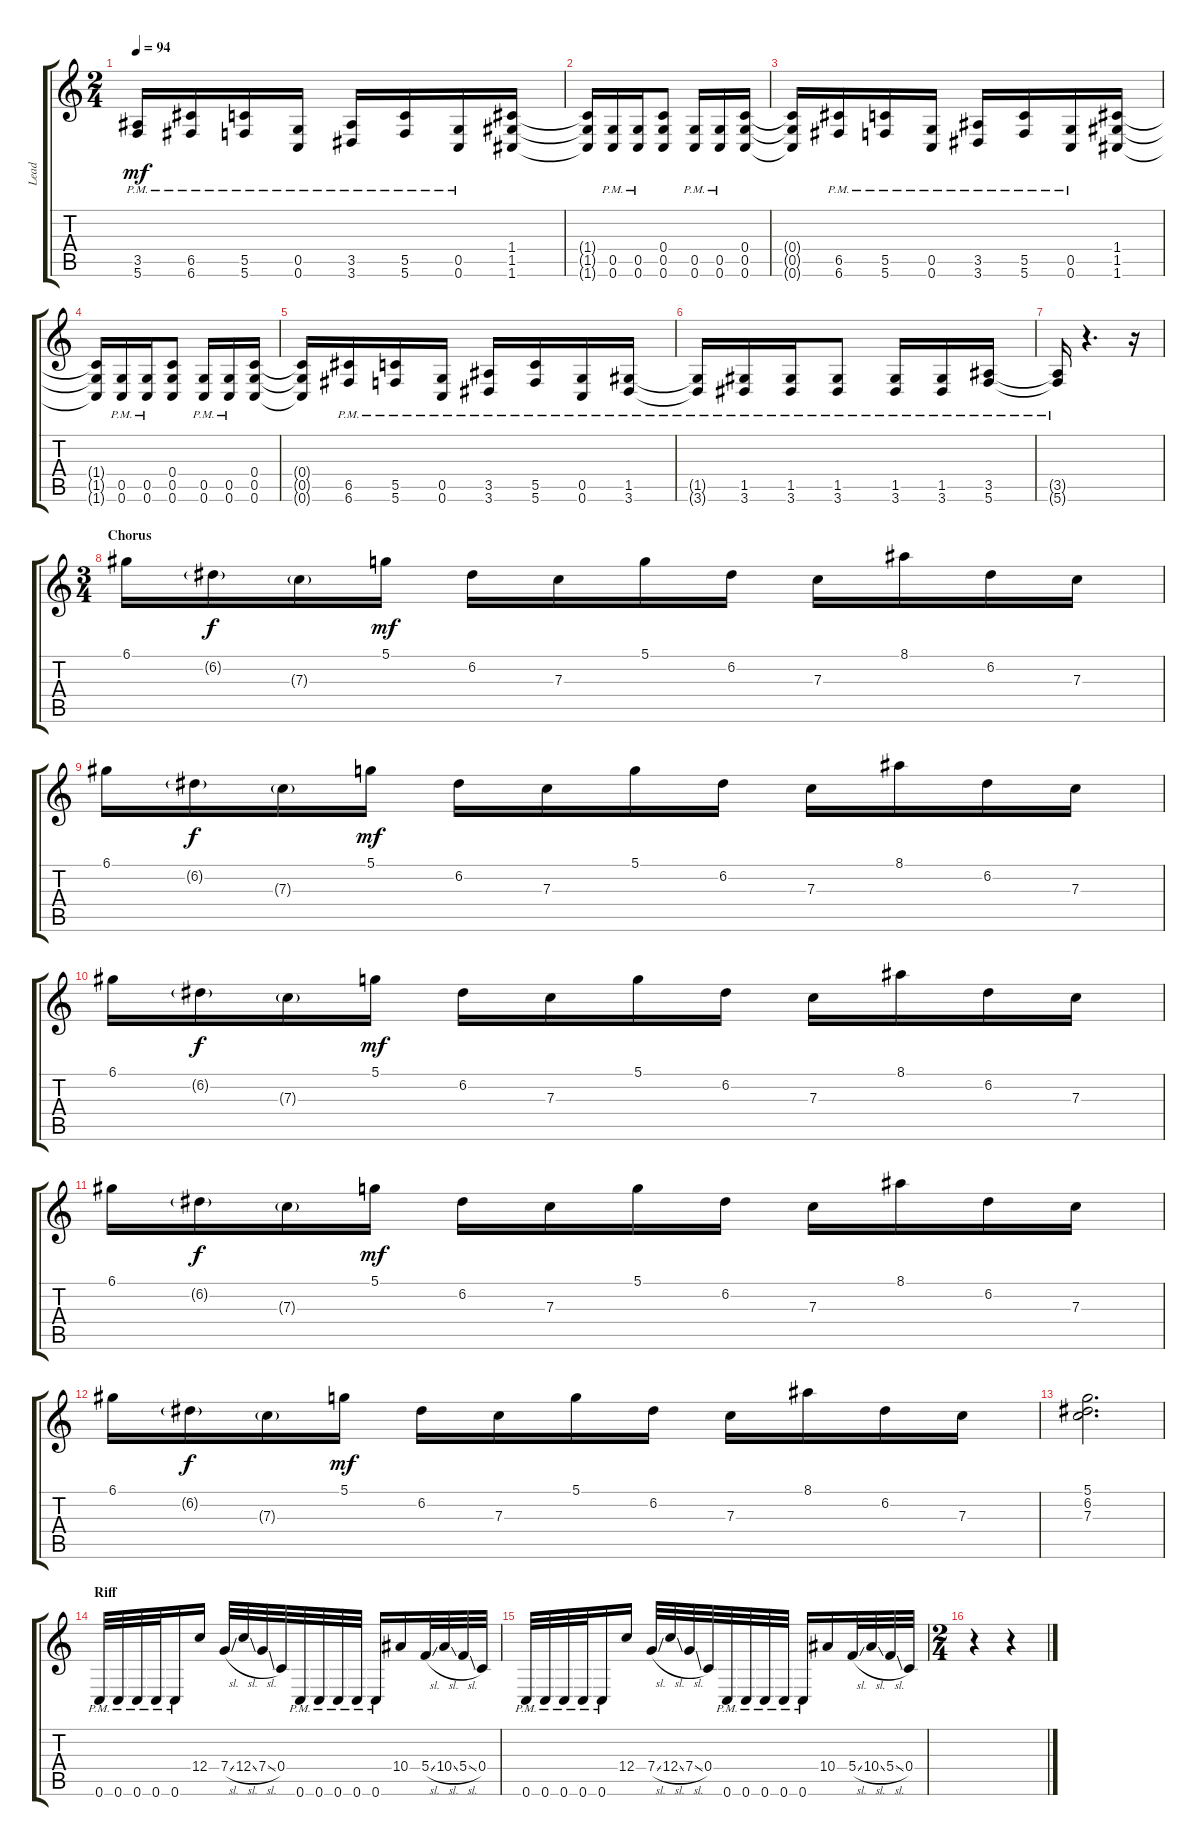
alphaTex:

\track ("Lead" "Lead") {instrument overdrivenguitar}
\staff {score tabs}
\tuning (D4 A3 F3 C3 G2 C2) {hide}
\ts (2 4)
\tempo 94
\clef g2
\ks c
(3.5{pm t} 5.6{pm t}).16{dy mf} (6.5{pm} 6.6{pm}).16 (5.5{pm} 5.6{pm}).16 (0.5{pm} 0.6{pm}).16 (3.5{pm} 3.6{pm}).16 (5.5{pm} 5.6{pm}).16 (0.5{pm} 0.6{pm}).16 (1.4 1.5 1.6).16 |
(1.4{t} 1.5{t} 1.6{t}).16 (0.5{pm} 0.6{pm}).16 (0.5{pm} 0.6{pm}).16 (0.4 0.5 0.6).8 (0.5{pm} 0.6{pm}).16 (0.5{pm} 0.6{pm}).16 (0.4 0.5 0.6).16 |
(0.4{t} 0.5{t} 0.6{t}).16 (6.5{pm} 6.6{pm}).16 (5.5{pm} 5.6{pm}).16 (0.5{pm} 0.6{pm}).16 (3.5{pm} 3.6{pm}).16 (5.5{pm} 5.6{pm}).16 (0.5{pm} 0.6{pm}).16 (1.4 1.5 1.6).16 |
(1.4{t} 1.5{t} 1.6{t}).16 (0.5{pm} 0.6{pm}).16 (0.5{pm} 0.6{pm}).16 (0.4 0.5 0.6).8 (0.5{pm} 0.6{pm}).16 (0.5{pm} 0.6{pm}).16 (0.4 0.5 0.6).16 |
(0.4{t} 0.5{t} 0.6{t}).16 (6.5{pm} 6.6{pm}).16 (5.5{pm} 5.6{pm}).16 (0.5{pm} 0.6{pm}).16 (3.5{pm} 3.6{pm}).16 (5.5{pm} 5.6{pm}).16 (0.5{pm} 0.6{pm}).16 (1.5{pm} 3.6{pm}).16 |
(1.5{pm t} 3.6{pm t}).16 (1.5{pm} 3.6{pm}).16 (1.5{pm} 3.6{pm}).16 (1.5{pm} 3.6{pm}).8 (1.5{pm} 3.6{pm}).16 (1.5{pm} 3.6{pm}).16 (3.5{pm} 5.6{pm}).16 |
(3.5{pm t} 5.6{pm t}).16 r.4{d} r.16 |
\ts (3 4)
\section ("" "Chorus")
6.1.16 6.2{g}.16{dy f} 7.3{g}.16 5.1.16{dy mf} 6.2.16 7.3.16 5.1.16 6.2.16 7.3.16 8.1.16 6.2.16 7.3.16 |
6.1.16 6.2{g}.16{dy f} 7.3{g}.16 5.1.16{dy mf} 6.2.16 7.3.16 5.1.16 6.2.16 7.3.16 8.1.16 6.2.16 7.3.16 |
6.1.16 6.2{g}.16{dy f} 7.3{g}.16 5.1.16{dy mf} 6.2.16 7.3.16 5.1.16 6.2.16 7.3.16 8.1.16 6.2.16 7.3.16 |
6.1.16 6.2{g}.16{dy f} 7.3{g}.16 5.1.16{dy mf} 6.2.16 7.3.16 5.1.16 6.2.16 7.3.16 8.1.16 6.2.16 7.3.16 |
6.1.16 6.2{g}.16{dy f} 7.3{g}.16 5.1.16{dy mf} 6.2.16 7.3.16 5.1.16 6.2.16 7.3.16 8.1.16 6.2.16 7.3.16 |
(5.1 6.2 7.3).2{d} |
\section ("" "Riff")
0.6{pm}.32 0.6{pm}.32 0.6{pm}.32 0.6{pm}.32 0.6{pm}.16 12.4.16 7.4{sl}.32 12.4{sl}.32 7.4{sl}.32 0.4.32 0.6{pm}.32 0.6{pm}.32 0.6{pm}.32 0.6{pm}.32 0.6{pm}.16 10.4.16 5.4{sl}.32 10.4{sl}.32 5.4{sl}.32 0.4.32 |
0.6{pm}.32 0.6{pm}.32 0.6{pm}.32 0.6{pm}.32 0.6{pm}.16 12.4.16 7.4{sl}.32 12.4{sl}.32 7.4{sl}.32 0.4.32 0.6{pm}.32 0.6{pm}.32 0.6{pm}.32 0.6{pm}.32 0.6{pm}.16 10.4.16 5.4{sl}.32 10.4{sl}.32 5.4{sl}.32 0.4.32 |
\ts (2 4)
r.4 r.4
